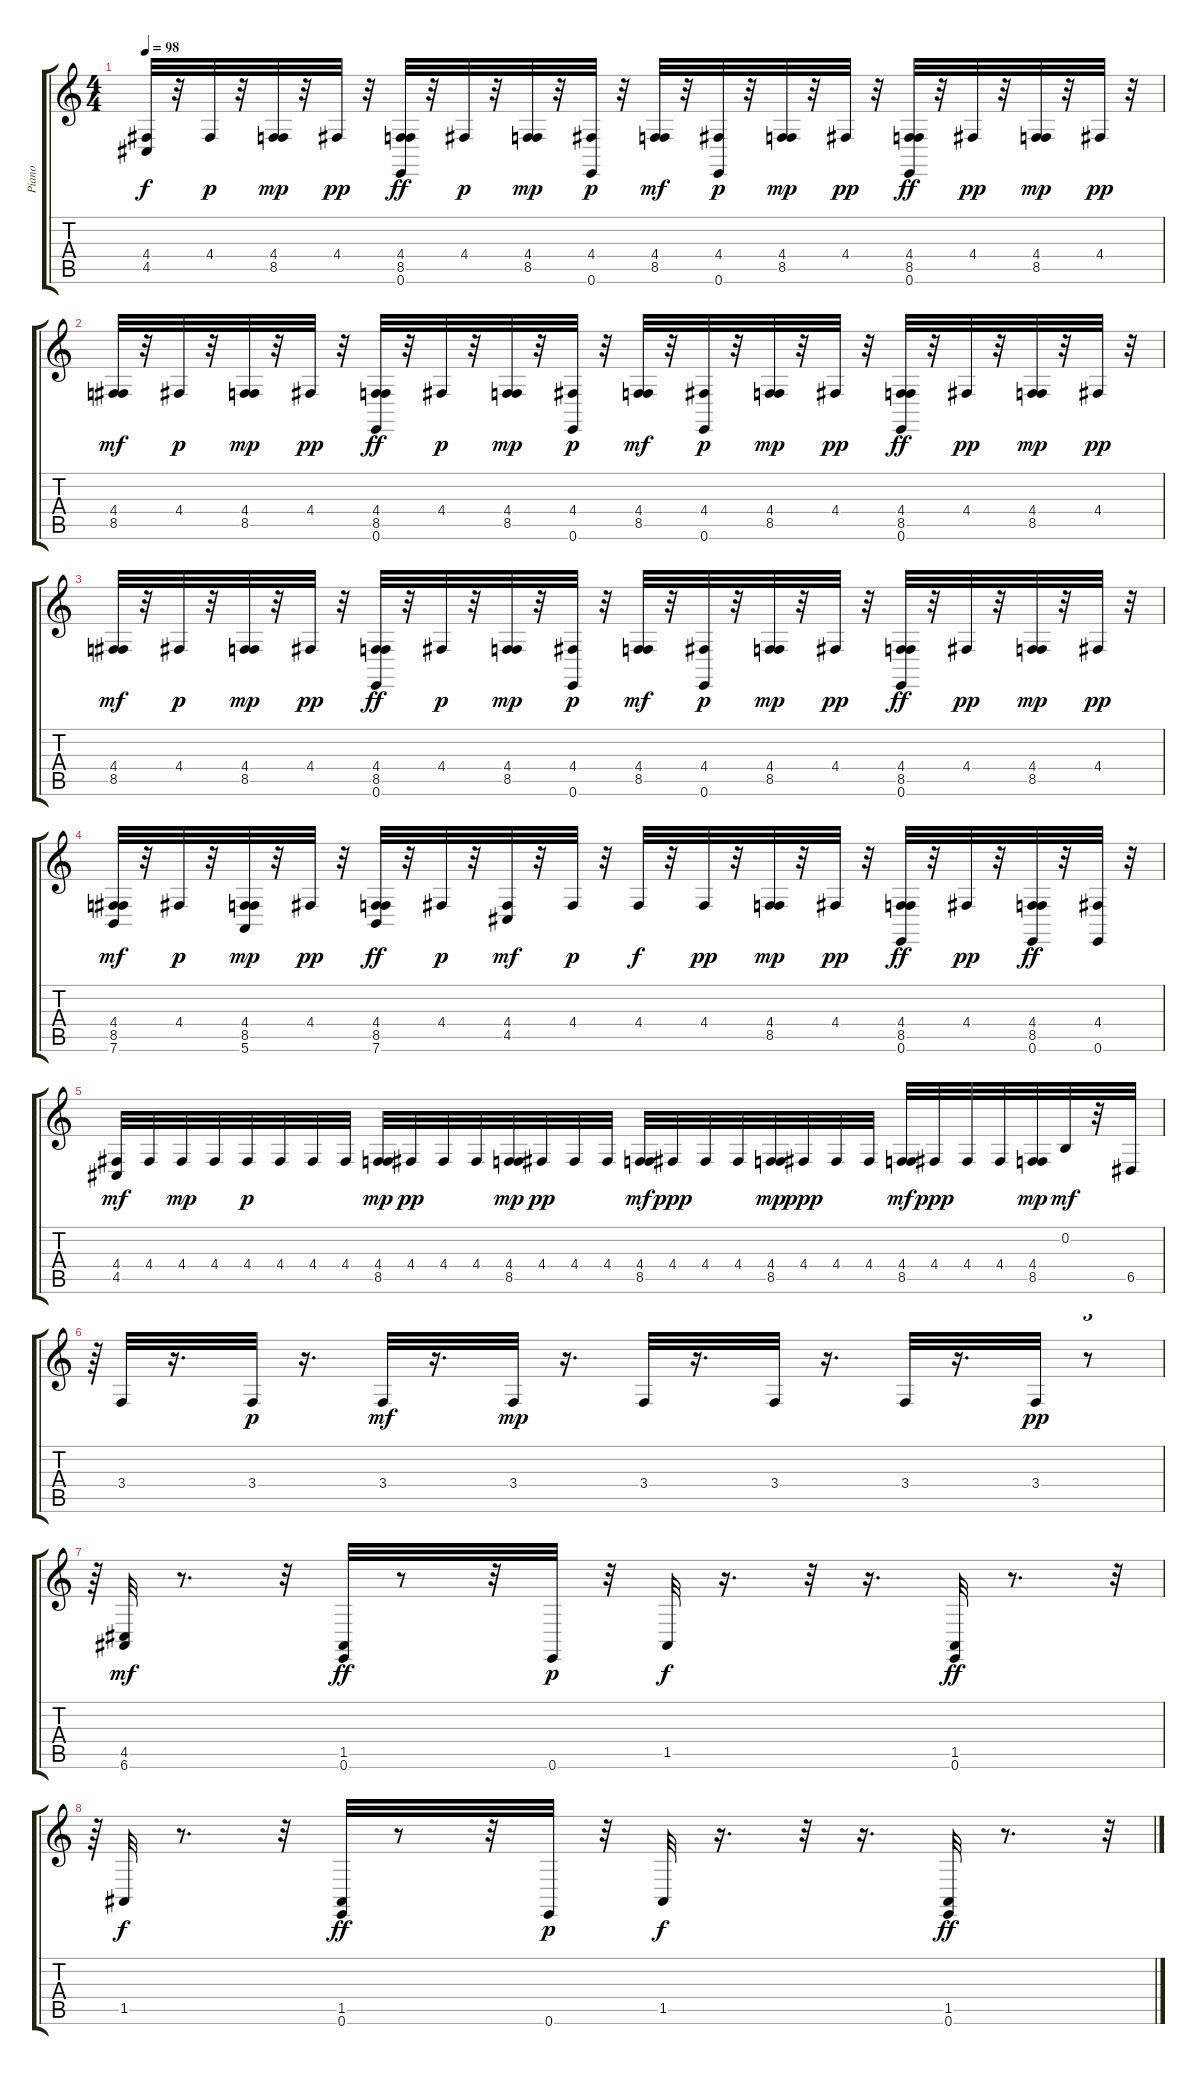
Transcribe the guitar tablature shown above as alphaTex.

\track ("Piano" "Piano") {instrument acousticgrandpiano}
\staff {score tabs}
\tuning (E4 B3 G3 D3 A2 E2) {hide}
\ts (4 4)
\tempo 98
\clef g2
\ks c
(4.4 4.5).32{dy f} r.32 4.4.32{dy p} r.32 (4.4 8.5).32{dy mp} r.32 4.4.32{dy pp} r.32 (4.4 8.5 0.6).32{dy ff} r.32 4.4.32{dy p} r.32 (4.4 8.5).32{dy mp} r.32 (4.4 0.6).32{dy p} r.32 (4.4 8.5).32{dy mf} r.32 (4.4 0.6).32{dy p} r.32 (4.4 8.5).32{dy mp} r.32 4.4.32{dy pp} r.32 (4.4 8.5 0.6).32{dy ff} r.32 4.4.32{dy pp} r.32 (4.4 8.5).32{dy mp} r.32 4.4.32{dy pp} r.32 |
(4.4 8.5).32{dy mf} r.32 4.4.32{dy p} r.32 (4.4 8.5).32{dy mp} r.32 4.4.32{dy pp} r.32 (4.4 8.5 0.6).32{dy ff} r.32 4.4.32{dy p} r.32 (4.4 8.5).32{dy mp} r.32 (4.4 0.6).32{dy p} r.32 (4.4 8.5).32{dy mf} r.32 (4.4 0.6).32{dy p} r.32 (4.4 8.5).32{dy mp} r.32 4.4.32{dy pp} r.32 (4.4 8.5 0.6).32{dy ff} r.32 4.4.32{dy pp} r.32 (4.4 8.5).32{dy mp} r.32 4.4.32{dy pp} r.32 |
(4.4 8.5).32{dy mf} r.32 4.4.32{dy p} r.32 (4.4 8.5).32{dy mp} r.32 4.4.32{dy pp} r.32 (4.4 8.5 0.6).32{dy ff} r.32 4.4.32{dy p} r.32 (4.4 8.5).32{dy mp} r.32 (4.4 0.6).32{dy p} r.32 (4.4 8.5).32{dy mf} r.32 (4.4 0.6).32{dy p} r.32 (4.4 8.5).32{dy mp} r.32 4.4.32{dy pp} r.32 (4.4 8.5 0.6).32{dy ff} r.32 4.4.32{dy pp} r.32 (4.4 8.5).32{dy mp} r.32 4.4.32{dy pp} r.32 |
(4.4 8.5 7.6).32{dy mf} r.32 4.4.32{dy p} r.32 (4.4 8.5 5.6).32{dy mp} r.32 4.4.32{dy pp} r.32 (4.4 8.5 7.6).32{dy ff} r.32 4.4.32{dy p} r.32 (4.4 4.5).32{dy mf} r.32 4.4.32{dy p} r.32 4.4.32{dy f} r.32 4.4.32{dy pp} r.32 (4.4 8.5).32{dy mp} r.32 4.4.32{dy pp} r.32 (4.4 8.5 0.6).32{dy ff} r.32 4.4.32{dy pp} r.32 (4.4 8.5 0.6).32{dy ff} r.32 (4.4 0.6).32 r.32 |
(4.4 4.5).32{dy mf} 4.4.32 4.4.32{dy mp} 4.4.32 4.4.32{dy p} 4.4.32 4.4.32 4.4.32 (4.4 8.5).32{dy mp} 4.4.32{dy pp} 4.4.32 4.4.32 (4.4 8.5).32{dy mp} 4.4.32{dy pp} 4.4.32 4.4.32 (4.4 8.5).32{dy mf} 4.4.32{dy ppp} 4.4.32 4.4.32 (4.4 8.5).32{dy mp} 4.4.32{dy ppp} 4.4.32 4.4.32 (4.4 8.5).32{dy mf} 4.4.32{dy ppp} 4.4.32 4.4.32 (4.4 8.5).32{dy mp} 0.2.32{dy mf} r.32 6.5.32 |
r.64{tu (3 2)} 3.4.32 r.16{d} 3.4.32{dy p} r.16{d} 3.4.32{dy mf} r.16{d} 3.4.32{dy mp} r.16{d} 3.4.32 r.16{d} 3.4.32 r.16{d} 3.4.32 r.16{d} 3.4.32{dy pp} r.8{tu (3 2)} |
r.64{tu (3 2)} (4.5 6.6).32{dy mf} r.8{d} r.32 (1.5 0.6).32{dy ff} r.8 r.32 0.6.32{dy p} r.32 1.5.32{dy f} r.16{d} r.32 r.16{d} (1.5 0.6).32{dy ff} r.8{d} r.32{tu (3 2)} |
r.64{tu (3 2)} 1.5.32{dy f} r.8{d} r.32 (1.5 0.6).32{dy ff} r.8 r.32 0.6.32{dy p} r.32 1.5.32{dy f} r.16{d} r.32 r.16{d} (1.5 0.6).32{dy ff} r.8{d} r.32{tu (3 2)}
